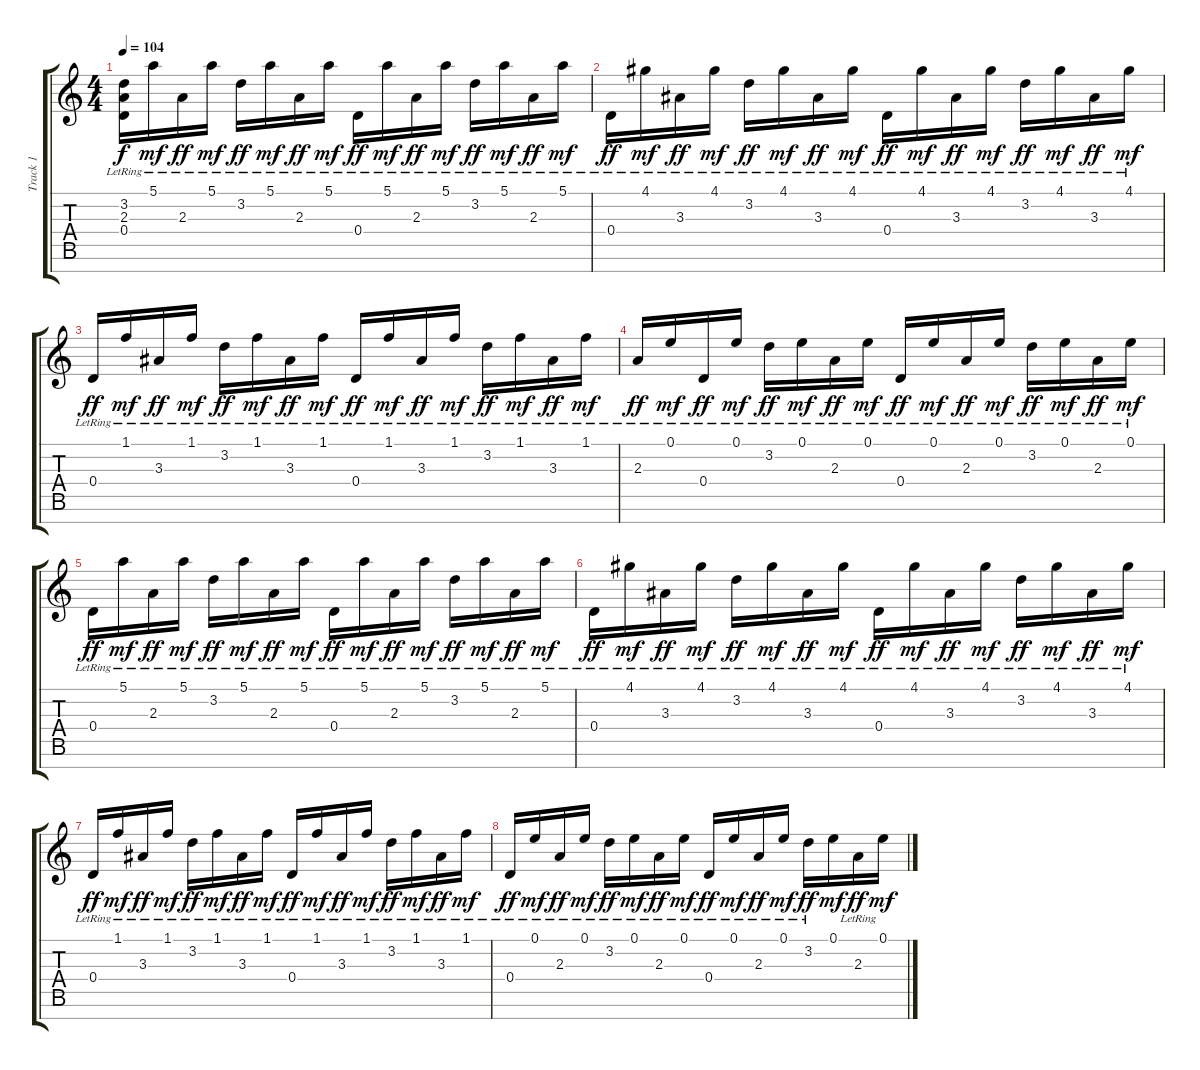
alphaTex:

\track ("Track 1" "Track 1") {instrument acousticguitarnylon}
\staff {score tabs}
\tuning (E4 B3 G3 D3 A2 E2 B1) {hide}
\ts (4 4)
\tempo 104
\clef g2
\ks c
(3.2{lr} 2.3{lr} 0.4{lr}).16{dy f} 5.1{lr}.16{dy mf} 2.3{lr}.16{dy ff} 5.1{lr}.16{dy mf} 3.2{lr}.16{dy ff} 5.1{lr}.16{dy mf} 2.3{lr}.16{dy ff} 5.1{lr}.16{dy mf} 0.4{lr}.16{dy ff} 5.1{lr}.16{dy mf} 2.3{lr}.16{dy ff} 5.1{lr}.16{dy mf} 3.2{lr}.16{dy ff} 5.1{lr}.16{dy mf} 2.3{lr}.16{dy ff} 5.1{lr}.16{dy mf} |
0.4{lr}.16{dy ff} 4.1{lr}.16{dy mf} 3.3{lr}.16{dy ff} 4.1{lr}.16{dy mf} 3.2{lr}.16{dy ff} 4.1{lr}.16{dy mf} 3.3{lr}.16{dy ff} 4.1{lr}.16{dy mf} 0.4{lr}.16{dy ff} 4.1{lr}.16{dy mf} 3.3{lr}.16{dy ff} 4.1{lr}.16{dy mf} 3.2{lr}.16{dy ff} 4.1{lr}.16{dy mf} 3.3{lr}.16{dy ff} 4.1{lr}.16{dy mf} |
0.4{lr}.16{dy ff} 1.1{lr}.16{dy mf} 3.3{lr}.16{dy ff} 1.1{lr}.16{dy mf} 3.2{lr}.16{dy ff} 1.1{lr}.16{dy mf} 3.3{lr}.16{dy ff} 1.1{lr}.16{dy mf} 0.4{lr}.16{dy ff} 1.1{lr}.16{dy mf} 3.3{lr}.16{dy ff} 1.1{lr}.16{dy mf} 3.2{lr}.16{dy ff} 1.1{lr}.16{dy mf} 3.3{lr}.16{dy ff} 1.1{lr}.16{dy mf} |
2.3{lr}.16{dy ff} 0.1{lr}.16{dy mf} 0.4{lr}.16{dy ff} 0.1{lr}.16{dy mf} 3.2{lr}.16{dy ff} 0.1{lr}.16{dy mf} 2.3{lr}.16{dy ff} 0.1{lr}.16{dy mf} 0.4{lr}.16{dy ff} 0.1{lr}.16{dy mf} 2.3{lr}.16{dy ff} 0.1{lr}.16{dy mf} 3.2{lr}.16{dy ff} 0.1{lr}.16{dy mf} 2.3{lr}.16{dy ff} 0.1{lr}.16{dy mf} |
0.4{lr}.16{dy ff} 5.1{lr}.16{dy mf} 2.3{lr}.16{dy ff} 5.1{lr}.16{dy mf} 3.2{lr}.16{dy ff} 5.1{lr}.16{dy mf} 2.3{lr}.16{dy ff} 5.1{lr}.16{dy mf} 0.4{lr}.16{dy ff} 5.1{lr}.16{dy mf} 2.3{lr}.16{dy ff} 5.1{lr}.16{dy mf} 3.2{lr}.16{dy ff} 5.1{lr}.16{dy mf} 2.3{lr}.16{dy ff} 5.1{lr}.16{dy mf} |
0.4{lr}.16{dy ff} 4.1{lr}.16{dy mf} 3.3{lr}.16{dy ff} 4.1{lr}.16{dy mf} 3.2{lr}.16{dy ff} 4.1{lr}.16{dy mf} 3.3{lr}.16{dy ff} 4.1{lr}.16{dy mf} 0.4{lr}.16{dy ff} 4.1{lr}.16{dy mf} 3.3{lr}.16{dy ff} 4.1{lr}.16{dy mf} 3.2{lr}.16{dy ff} 4.1{lr}.16{dy mf} 3.3{lr}.16{dy ff} 4.1{lr}.16{dy mf} |
0.4{lr}.16{dy ff} 1.1{lr}.16{dy mf} 3.3{lr}.16{dy ff} 1.1{lr}.16{dy mf} 3.2{lr}.16{dy ff} 1.1{lr}.16{dy mf} 3.3{lr}.16{dy ff} 1.1{lr}.16{dy mf} 0.4{lr}.16{dy ff} 1.1{lr}.16{dy mf} 3.3{lr}.16{dy ff} 1.1{lr}.16{dy mf} 3.2{lr}.16{dy ff} 1.1{lr}.16{dy mf} 3.3{lr}.16{dy ff} 1.1{lr}.16{dy mf} |
0.4{lr}.16{dy ff} 0.1{lr}.16{dy mf} 2.3{lr}.16{dy ff} 0.1{lr}.16{dy mf} 3.2{lr}.16{dy ff} 0.1{lr}.16{dy mf} 2.3{lr}.16{dy ff} 0.1{lr}.16{dy mf} 0.4{lr}.16{dy ff} 0.1{lr}.16{dy mf} 2.3{lr}.16{dy ff} 0.1{lr}.16{dy mf} 3.2{lr}.16{dy ff} 0.1.16{dy mf} 2.3{lr}.16{dy ff} 0.1.16{dy mf}
